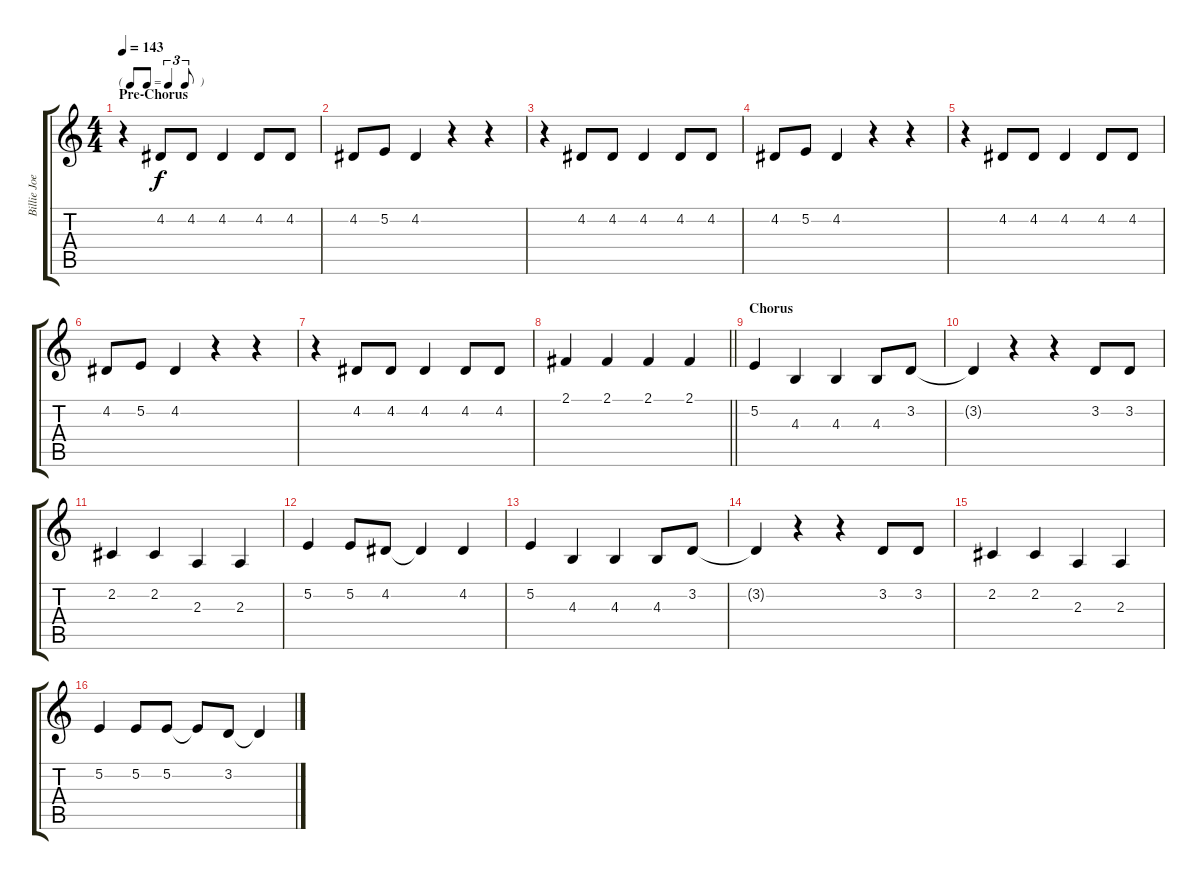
\track ("Billie Joe Armstrong - Vocals" "Billie Joe") {instrument altosax}
\staff {score tabs}
\tuning (E4 B3 G3 D3 A2 E2) {hide}
\ts (4 4)
\tf triplet8th
\section ("" "Pre-Chorus")
\tempo 143
\clef g2
\ks c
r.4{dy f} 4.2.8 4.2.8 4.2.4 4.2.8 4.2.8 |
4.2.8 5.2.8 4.2.4 r.4 r.4 |
r.4 4.2.8 4.2.8 4.2.4 4.2.8 4.2.8 |
4.2.8 5.2.8 4.2.4 r.4 r.4 |
r.4 4.2.8 4.2.8 4.2.4 4.2.8 4.2.8 |
4.2.8 5.2.8 4.2.4 r.4 r.4 |
r.4 4.2.8 4.2.8 4.2.4 4.2.8 4.2.8 |
\barLineRight lightlight
2.1.4 2.1.4 2.1.4 2.1.4 |
\section ("" "Chorus")
5.2.4 4.3.4 4.3.4 4.3.8 3.2.8 |
3.2{t}.4 r.4 r.4 3.2.8 3.2.8 |
2.2.4 2.2.4 2.3.4 2.3.4 |
5.2.4 5.2.8 4.2.8 4.2{t}.4 4.2.4 |
5.2.4 4.3.4 4.3.4 4.3.8 3.2.8 |
3.2{t}.4 r.4 r.4 3.2.8 3.2.8 |
2.2.4 2.2.4 2.3.4 2.3.4 |
5.2.4 5.2.8 5.2.8 5.2{t}.8 3.2.8 3.2{t}.4
